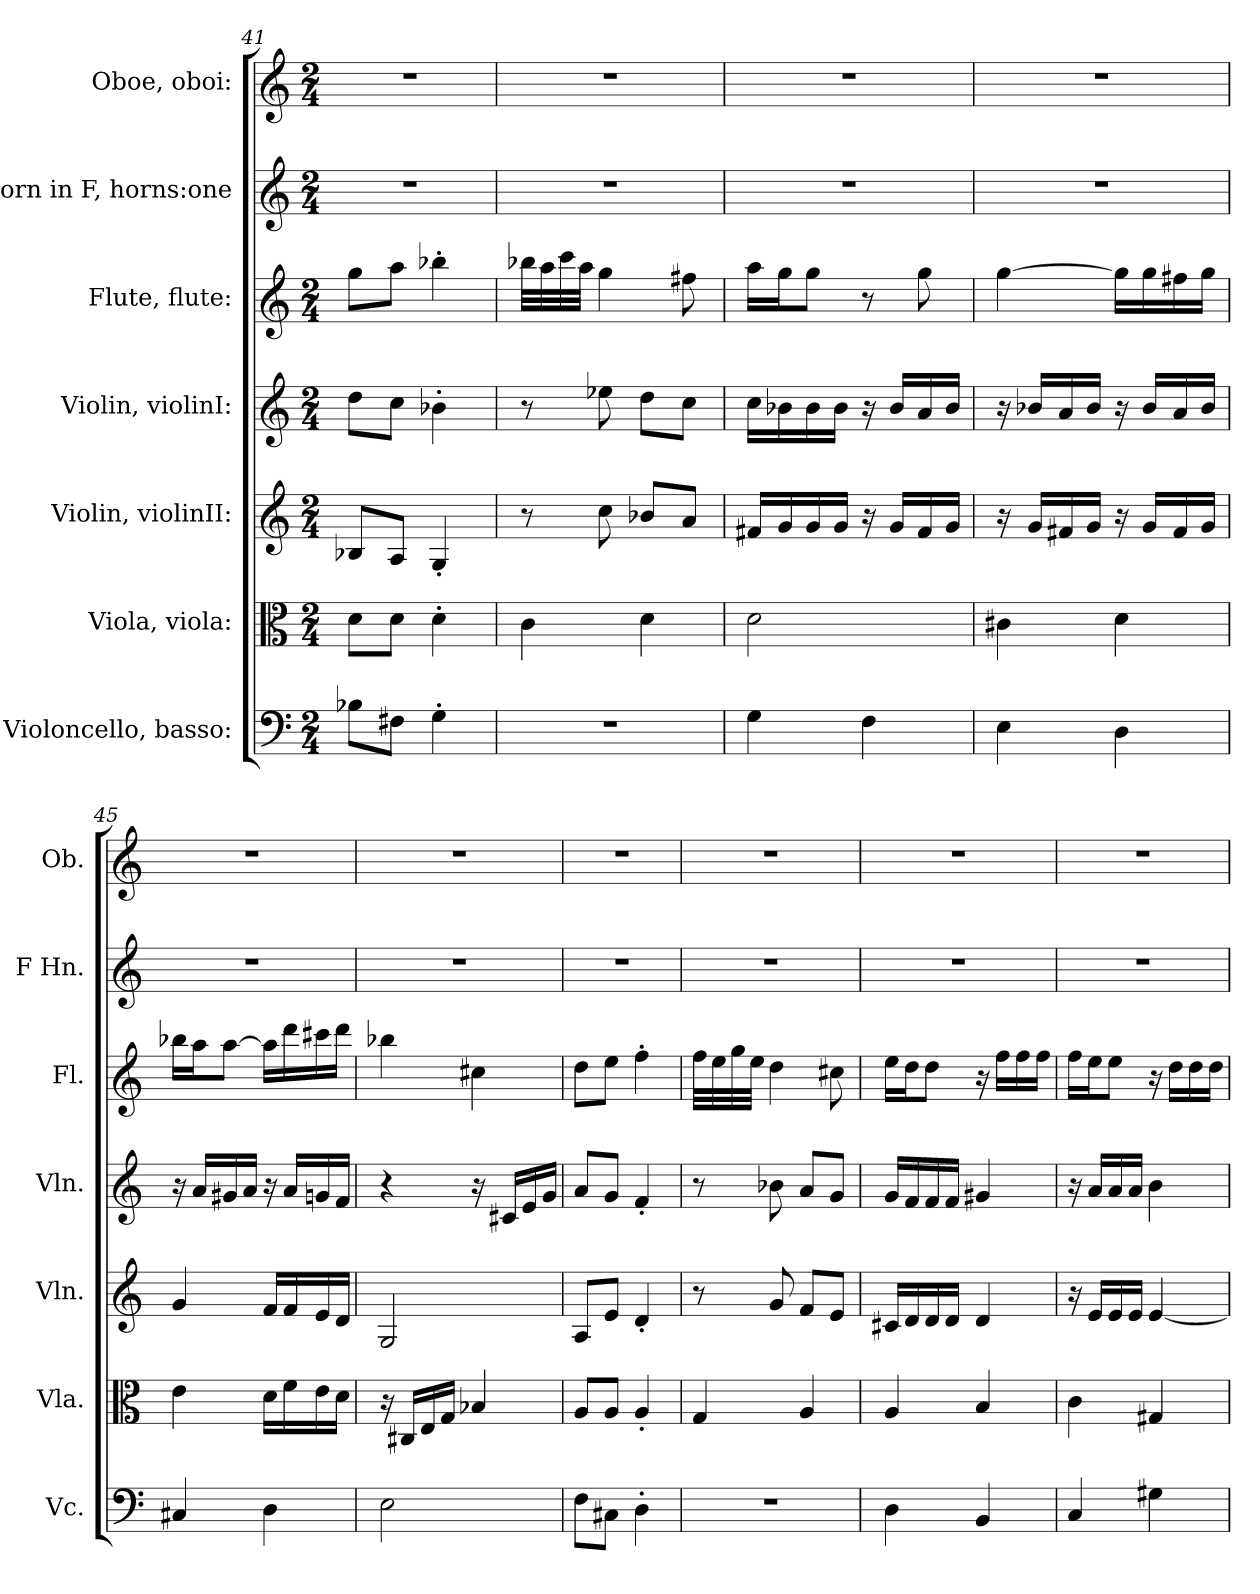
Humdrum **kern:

**kern	**kern	**kern	**kern	**kern	**kern	**kern
*part7	*part6	*part5	*part4	*part3	*part2	*part1
*staff7	*staff6	*staff5	*staff4	*staff3	*staff2	*staff1
*I"Violoncello, basso:	*I"Viola, viola:	*I"Violin, violinII:	*I"Violin, violinI:	*I"Flute, flute:	*I"Horn in F, horns:one	*I"Oboe, oboi:
*I'Vc.	*I'Vla.	*I'Vln.	*I'Vln.	*I'Fl.	*I'F Hn.	*I'Ob.
*clefF4	*clefC3	*clefG2	*clefG2	*clefG2	*clefG2	*clefG2
*	*	*	*	*	*ITrd4c7	*
*k[]	*k[]	*k[]	*k[]	*k[]	*k[b-]	*k[]
*M2/4	*M2/4	*M2/4	*M2/4	*M2/4	*M2/4	*M2/4
=41	=41	=41	=41	=41	=41	=41
8B-X\L	8d\L	8B-X/L	8dd\L	8gg\L	2r	2r
8F#X\J	8d\J	8A/J	8cc\J	8aa\J	.	.
4G'\	4d'\	4G'/	4b-X'\	4bb-X'\	.	.
=42	=42	=42	=42	=42	=42	=42
2r	4c\	8r	8r	32bb-X\LLL	2r	2r
.	.	.	.	32aa\	.	.
.	.	.	.	32ccc\	.	.
.	.	.	.	32aa\JJJ	.	.
.	.	8cc\	8ee-X\	4gg\	.	.
.	4d\	8b-X/L	8dd\L	.	.	.
.	.	8a/J	8cc\J	8ff#X\	.	.
=43	=43	=43	=43	=43	=43	=43
4G\	2d\	16f#X/LL	16cc\LL	16aa\LL	2r	2r
.	.	16g/	16b-X\	16gg\J	.	.
.	.	16g/	16b-\	8gg\J	.	.
.	.	16g/JJ	16b-\JJ	.	.	.
4F\	.	16r	16r	8r	.	.
.	.	16g/LL	16b-/LL	.	.	.
.	.	16f#/	16a/	8gg\	.	.
.	.	16g/JJ	16b-/JJ	.	.	.
!!LO:PB:g=z
=44	=44	=44	=44	=44	=44	=44
4E\	4c#X\	16r	16r	[4gg\	2r	2r
.	.	16g/LL	16b-X/LL	.	.	.
.	.	16f#X/	16a/	.	.	.
.	.	16g/JJ	16b-/JJ	.	.	.
4D\	4d\	16r	16r	16gg\LL]	.	.
.	.	16g/LL	16b-/LL	16gg\	.	.
.	.	16f#/	16a/	16ff#X\	.	.
.	.	16g/JJ	16b-/JJ	16gg\JJ	.	.
=45	=45	=45	=45	=45	=45	=45
4C#X/	4e\	4g/	16r	16bb-X\LL	2r	2r
.	.	.	16a/LL	16aa\J	.	.
.	.	.	16g#X/	[8aa\J	.	.
.	.	.	16a/JJ	.	.	.
4D\	16d\LL	16f/LL	16r	16aa\LL]	.	.
.	16f\	16f/	16a/LL	16ddd\	.	.
.	16e\	16e/	16gn/	16ccc#X\	.	.
.	16d\JJ	16d/JJ	16f/JJ	16ddd\JJ	.	.
=46	=46	=46	=46	=46	=46	=46
2E\	16r	2G/	4r	4bb-X\	2r	2r
.	16C#X/LL	.	.	.	.	.
.	16E/	.	.	.	.	.
.	16G/JJ	.	.	.	.	.
.	4B-X/	.	16r	4cc#X\	.	.
.	.	.	16c#X/LL	.	.	.
.	.	.	16e/	.	.	.
.	.	.	16g/JJ	.	.	.
=47	=47	=47	=47	=47	=47	=47
8F\L	8A/L	8A/L	8a/L	8dd\L	2r	2r
8C#X\J	8A/J	8e/J	8g/J	8ee\J	.	.
4D'\	4A'/	4d'/	4f'/	4ff'\	.	.
=48	=48	=48	=48	=48	=48	=48
2r	4G/	8r	8r	32ff\LLL	2r	2r
.	.	.	.	32ee\	.	.
.	.	.	.	32gg\	.	.
.	.	.	.	32ee\JJJ	.	.
.	.	8g/	8b-X\	4dd\	.	.
.	4A/	8f/L	8a/L	.	.	.
.	.	8e/J	8g/J	8cc#X\	.	.
!!LO:PB:g=z
=49	=49	=49	=49	=49	=49	=49
4D\	4A/	16c#X/LL	16g/LL	16ee\LL	2r	2r
.	.	16d/	16f/	16dd\J	.	.
.	.	16d/	16f/	8dd\J	.	.
.	.	16d/JJ	16f/JJ	.	.	.
4BB/	4B/	4d/	4g#X/	16r	.	.
.	.	.	.	16ff\LL	.	.
.	.	.	.	16ff\	.	.
.	.	.	.	16ff\JJ	.	.
=50	=50	=50	=50	=50	=50	=50
4C/	4c\	16r	16r	16ff\LL	2r	2r
.	.	16e/LL	16a/LL	16ee\J	.	.
.	.	16e/	16a/	8ee\J	.	.
.	.	16e/JJ	16a/JJ	.	.	.
4G#X\	4G#X/	[4e/	4b\	16r	.	.
.	.	.	.	16dd\LL	.	.
.	.	.	.	16dd\	.	.
.	.	.	.	16dd\JJ	.	.
=	=	=	=	=	=	=
*-	*-	*-	*-	*-	*-	*-
